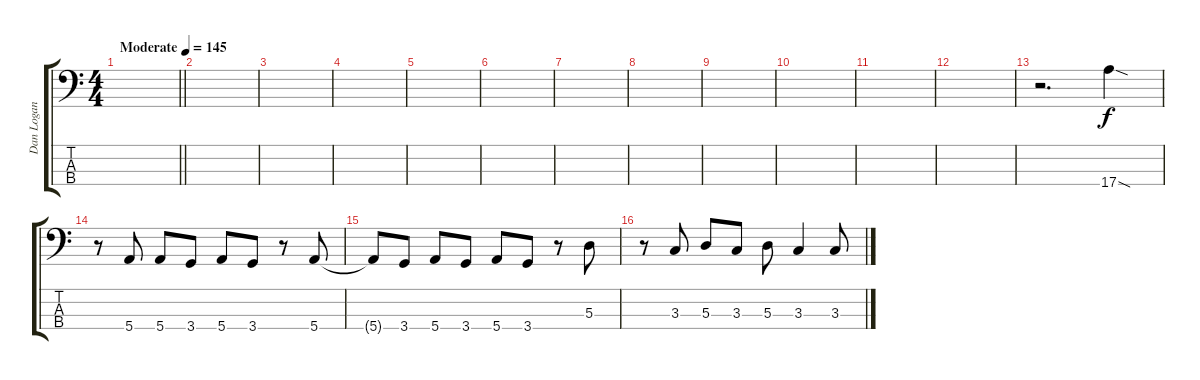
\track ("Dan Logan (Bass)" "Dan Logan ") {instrument electricbassfinger bank 255}
\staff {score tabs}
\tuning (G2 D2 A1 E1) {hide}
\ts (4 4)
\tempo (145 "Moderate")
\clef f4
\barLineRight lightlight
\ks c
|
|
|
|
|
|
|
|
|
|
|
|
r.2{d} 17.4{sod}.4 |
r.8 5.4.8 5.4.8 3.4.8 5.4.8 3.4.8 r.8 5.4.8 |
5.4{t}.8 3.4.8 5.4.8 3.4.8 5.4.8 3.4.8 r.8 5.3.8 |
r.8 3.3.8 5.3.8 3.3.8 5.3.8 3.3.4 3.3.8
